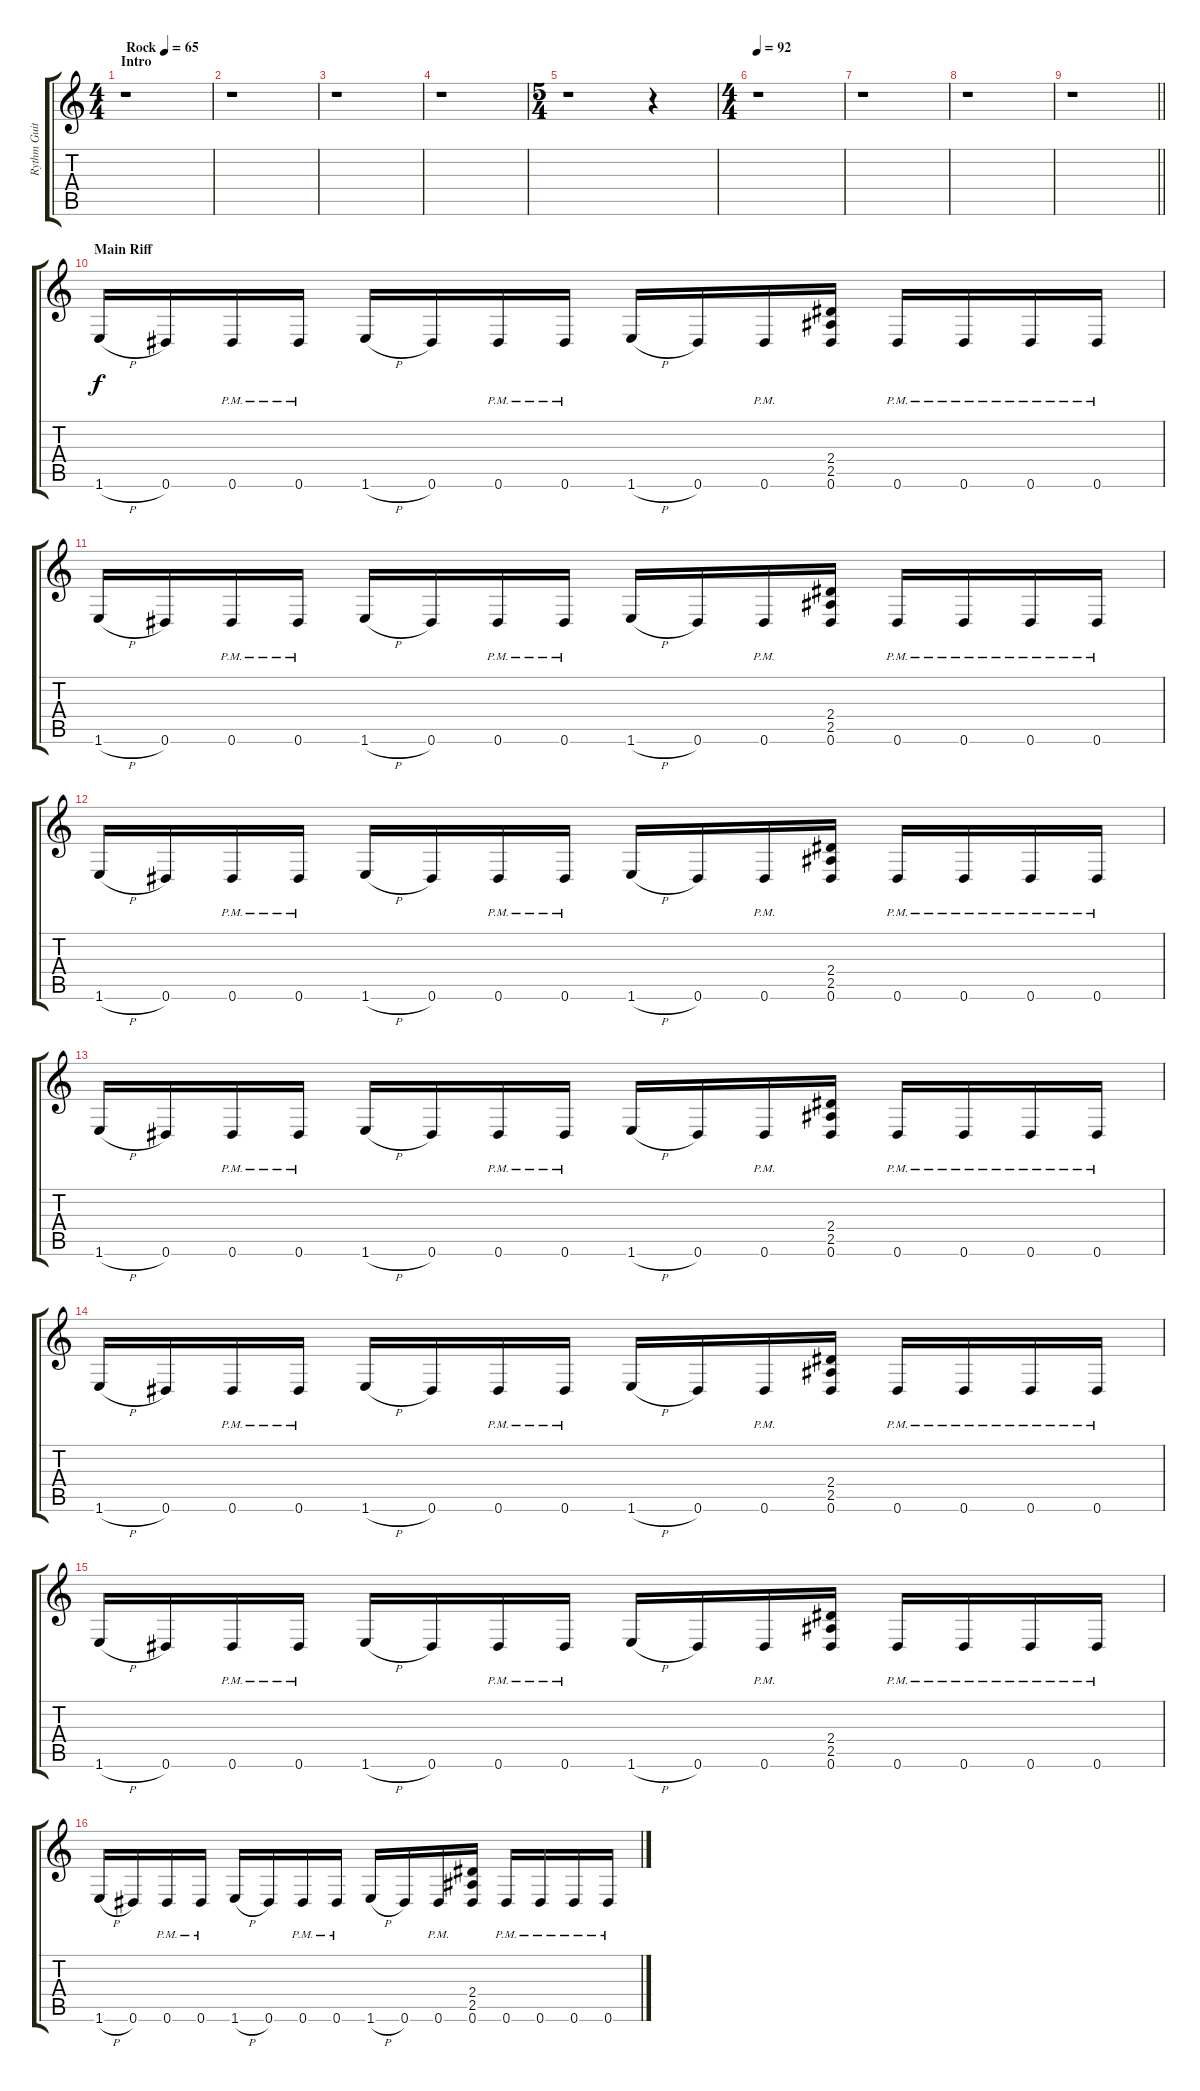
\track ("Rythm Guitar II" "Rythm Guit") {instrument overdrivenguitar}
\staff {score tabs}
\tuning (Eb4 Bb3 Gb3 Db3 Ab2 Eb2) {hide}
\ts (4 4)
\section ("" "Intro")
\tempo (65 "Rock")
\clef g2
\ks c
r.1{dy f instrument overdrivenguitar} |
r.1 |
r.1 |
r.1 |
\ts (5 4)
r.1 r.4 |
\ts (4 4)
\tempo 92
r.1 |
r.1 |
r.1 |
\barLineRight lightlight
r.1 |
\section ("" "Main Riff")
1.6{h}.16{volume 15 balance 14 instrument overdrivenguitar} 0.6.16 0.6{pm}.16 0.6{pm}.16 1.6{h}.16 0.6.16 0.6{pm}.16 0.6{pm}.16 1.6{h}.16 0.6.16 0.6{pm}.16 (2.4 2.5 0.6).16 0.6{pm}.16 0.6{pm}.16 0.6{pm}.16 0.6{pm}.16 |
1.6{h}.16 0.6.16 0.6{pm}.16 0.6{pm}.16 1.6{h}.16 0.6.16 0.6{pm}.16 0.6{pm}.16 1.6{h}.16 0.6.16 0.6{pm}.16 (2.4 2.5 0.6).16 0.6{pm}.16 0.6{pm}.16 0.6{pm}.16 0.6{pm}.16 |
1.6{h}.16 0.6.16 0.6{pm}.16 0.6{pm}.16 1.6{h}.16 0.6.16 0.6{pm}.16 0.6{pm}.16 1.6{h}.16 0.6.16 0.6{pm}.16 (2.4 2.5 0.6).16 0.6{pm}.16 0.6{pm}.16 0.6{pm}.16 0.6{pm}.16 |
1.6{h}.16 0.6.16 0.6{pm}.16 0.6{pm}.16 1.6{h}.16 0.6.16 0.6{pm}.16 0.6{pm}.16 1.6{h}.16 0.6.16 0.6{pm}.16 (2.4 2.5 0.6).16 0.6{pm}.16 0.6{pm}.16 0.6{pm}.16 0.6{pm}.16 |
1.6{h}.16 0.6.16 0.6{pm}.16 0.6{pm}.16 1.6{h}.16 0.6.16 0.6{pm}.16 0.6{pm}.16 1.6{h}.16 0.6.16 0.6{pm}.16 (2.4 2.5 0.6).16 0.6{pm}.16 0.6{pm}.16 0.6{pm}.16 0.6{pm}.16 |
1.6{h}.16 0.6.16 0.6{pm}.16 0.6{pm}.16 1.6{h}.16 0.6.16 0.6{pm}.16 0.6{pm}.16 1.6{h}.16 0.6.16 0.6{pm}.16 (2.4 2.5 0.6).16 0.6{pm}.16 0.6{pm}.16 0.6{pm}.16 0.6{pm}.16 |
1.6{h}.16 0.6.16 0.6{pm}.16 0.6{pm}.16 1.6{h}.16 0.6.16 0.6{pm}.16 0.6{pm}.16 1.6{h}.16 0.6.16 0.6{pm}.16 (2.4 2.5 0.6).16 0.6{pm}.16 0.6{pm}.16 0.6{pm}.16 0.6{pm}.16
